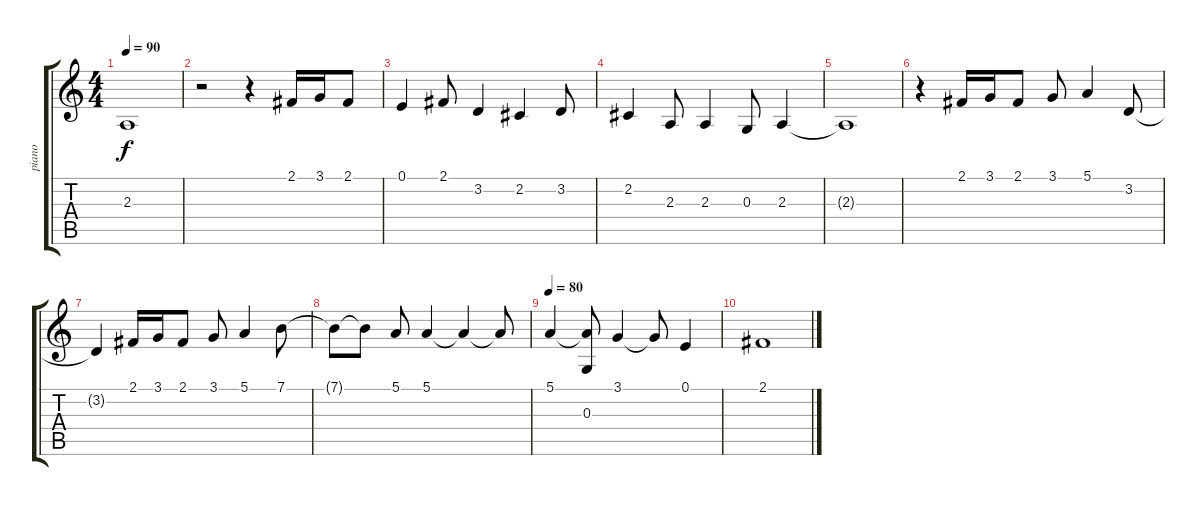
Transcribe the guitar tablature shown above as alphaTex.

\track ("piano" "piano") {instrument brightacousticpiano}
\staff {score tabs}
\tuning (E4 B3 G3 D3 A2 E2) {hide}
\ts (4 4)
\tempo 90
\clef g2
\ks c
2.3{t}.1{dy f} |
r.2 r.4 2.1.16 3.1.16 2.1.8 |
0.1.4 2.1.8 3.2.4 2.2.4 3.2.8 |
2.2.4 2.3.8 2.3.4 0.3.8 2.3.4 |
2.3{t}.1 |
r.4 2.1.16 3.1.16 2.1.8 3.1.8 5.1.4 3.2.8 |
3.2{t}.4 2.1.16 3.1.16 2.1.8 3.1.8 5.1.4 7.1.8 |
7.1{t}.8 7.1{t}.8 5.1.8 5.1.4 5.1{t}.4 5.1{t}.8 |
\tempo 80
5.1.4 (5.1{t} 0.3).8 3.1.4 3.1{t}.8 0.1.4 |
2.1.1
